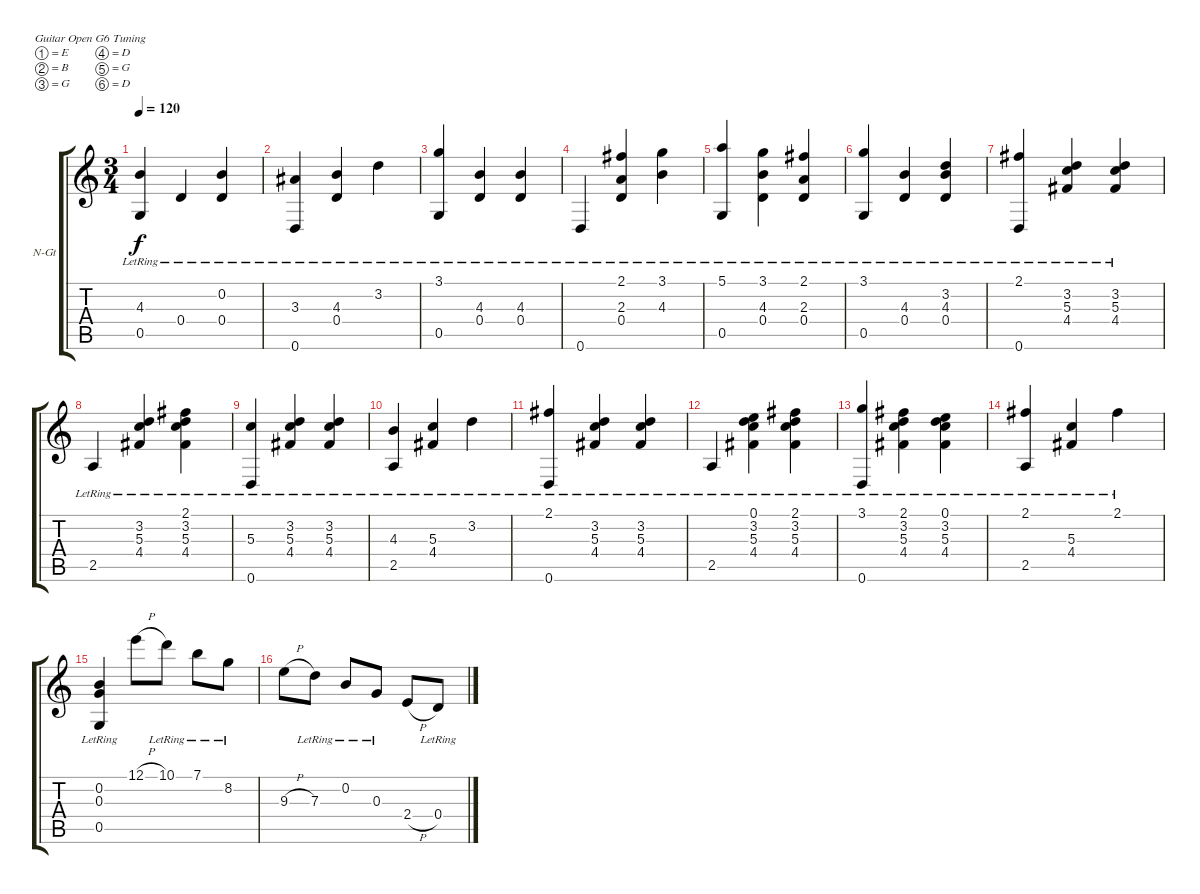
\bracketExtendMode groupsimilarinstruments
\firstSystemTrackNameOrientation horizontal
\otherSystemsTrackNameOrientation horizontal
\track ("Piste 1" "N-Gt") {instrument acousticguitarnylon}
\staff {score tabs}
\tuning (E4 B3 G3 D3 G2 D2)
\ts (3 4)
\tempo 120
\clef g2
\ks c
(4.3{lr} 0.5{lr}).4{dy f} 0.4{lr}.4 (0.2{lr} 0.4{lr}).4 |
(3.3{lr} 0.6{lr}).4 (4.3{lr} 0.4{lr}).4 3.2{lr}.4 |
(3.1{lr} 0.5{lr}).4 (4.3{lr} 0.4{lr}).4 (4.3{lr} 0.4{lr}).4 |
0.6{lr}.4 (2.1{lr} 2.3{lr} 0.4{lr}).4 (3.1{lr} 4.3{lr}).4 |
(5.1{lr} 0.5{lr}).4 (3.1{lr} 4.3{lr} 0.4{lr}).4 (2.1{lr} 2.3{lr} 0.4{lr}).4 |
(3.1{lr} 0.5{lr}).4 (4.3{lr} 0.4{lr}).4 (3.2{lr} 4.3{lr} 0.4{lr}).4 |
(2.1{lr} 0.6{lr}).4 (3.2{lr} 5.3{lr} 4.4{lr}).4 (3.2{lr} 5.3{lr} 4.4{lr}).4 |
2.5{lr}.4 (3.2{lr} 5.3{lr} 4.4{lr}).4 (2.1{lr} 3.2{lr} 5.3{lr} 4.4{lr}).4 |
(5.3{lr} 0.6{lr}).4 (3.2{lr} 5.3{lr} 4.4{lr}).4 (3.2{lr} 5.3{lr} 4.4{lr}).4 |
(4.3{lr} 2.5{lr}).4 (5.3{lr} 4.4{lr}).4 3.2{lr}.4 |
(2.1{lr} 0.6{lr}).4 (3.2{lr} 5.3{lr} 4.4{lr}).4 (3.2{lr} 5.3{lr} 4.4{lr}).4 |
2.5{lr}.4 (0.1{lr} 3.2{lr} 5.3{lr} 4.4{lr}).4 (2.1{lr} 3.2{lr} 5.3{lr} 4.4{lr}).4 |
(3.1{lr} 0.6{lr}).4 (2.1{lr} 3.2{lr} 5.3{lr} 4.4{lr}).4 (0.1{lr} 3.2{lr} 5.3{lr} 4.4{lr}).4 |
(2.1{lr} 2.5{lr}).4 (5.3{lr} 4.4{lr}).4 2.1{lr}.4 |
(0.2{lr} 0.3{lr} 0.5{lr}).4 12.1{h}.8 10.1{lr}.8 7.1{lr}.8 8.2{lr}.8 |
9.3{h}.8 7.3{lr}.8 0.2{lr}.8 0.3{lr}.8 2.4{h}.8 0.4{lr}.8
